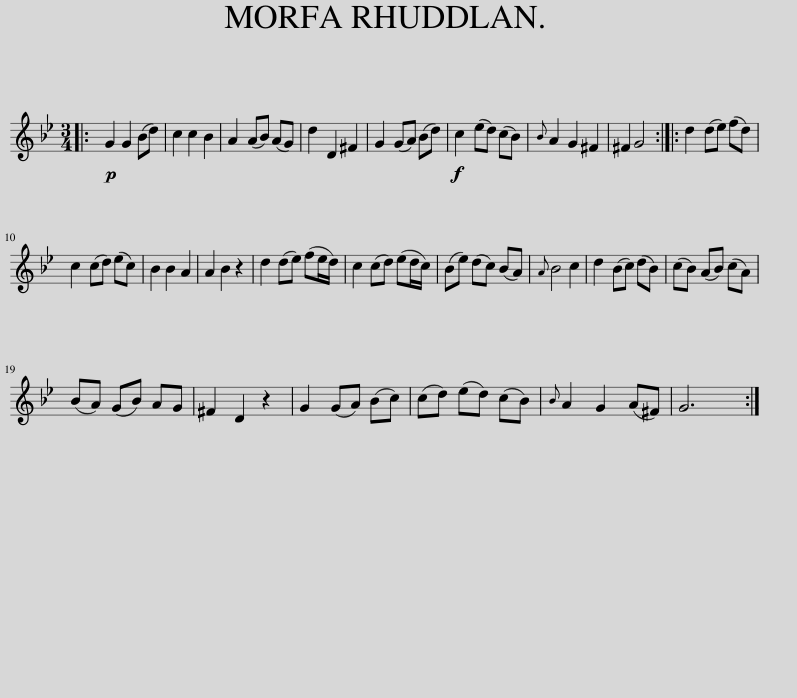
X:1
L:1/8
M:3/4
I:linebreak $
K:Gmin
V:1 treble
V:1
|:!p! G2 G2 (Bd) | c2 c2 B2 | A2 (AB) (AG) | d2 D2 ^F2 | G2 (GA) (Bd) | %5
!f! c2 (ed) (cB) |{B} A2 G2 ^F2 | ^F2 G4 :: d2 (de) (fd) |$ c2 (cd) (ec) | %10
 B2 B2 A2 | A2 B2 z2 | d2 (de) (fe/d/) | c2 (cd) (ed/c/) | (Be) (dc) (BA) | %15
{A} B4 c2 | d2 (Bc) (dB) | (cB) (AB) (cA) |$ (BA) (GB) AG | ^F2 D2 z2 | %20
 G2 (GA) (Bc) | (cd) (ed) (cB) |{B} A2 G2 (A^F) | G6 :| %24
